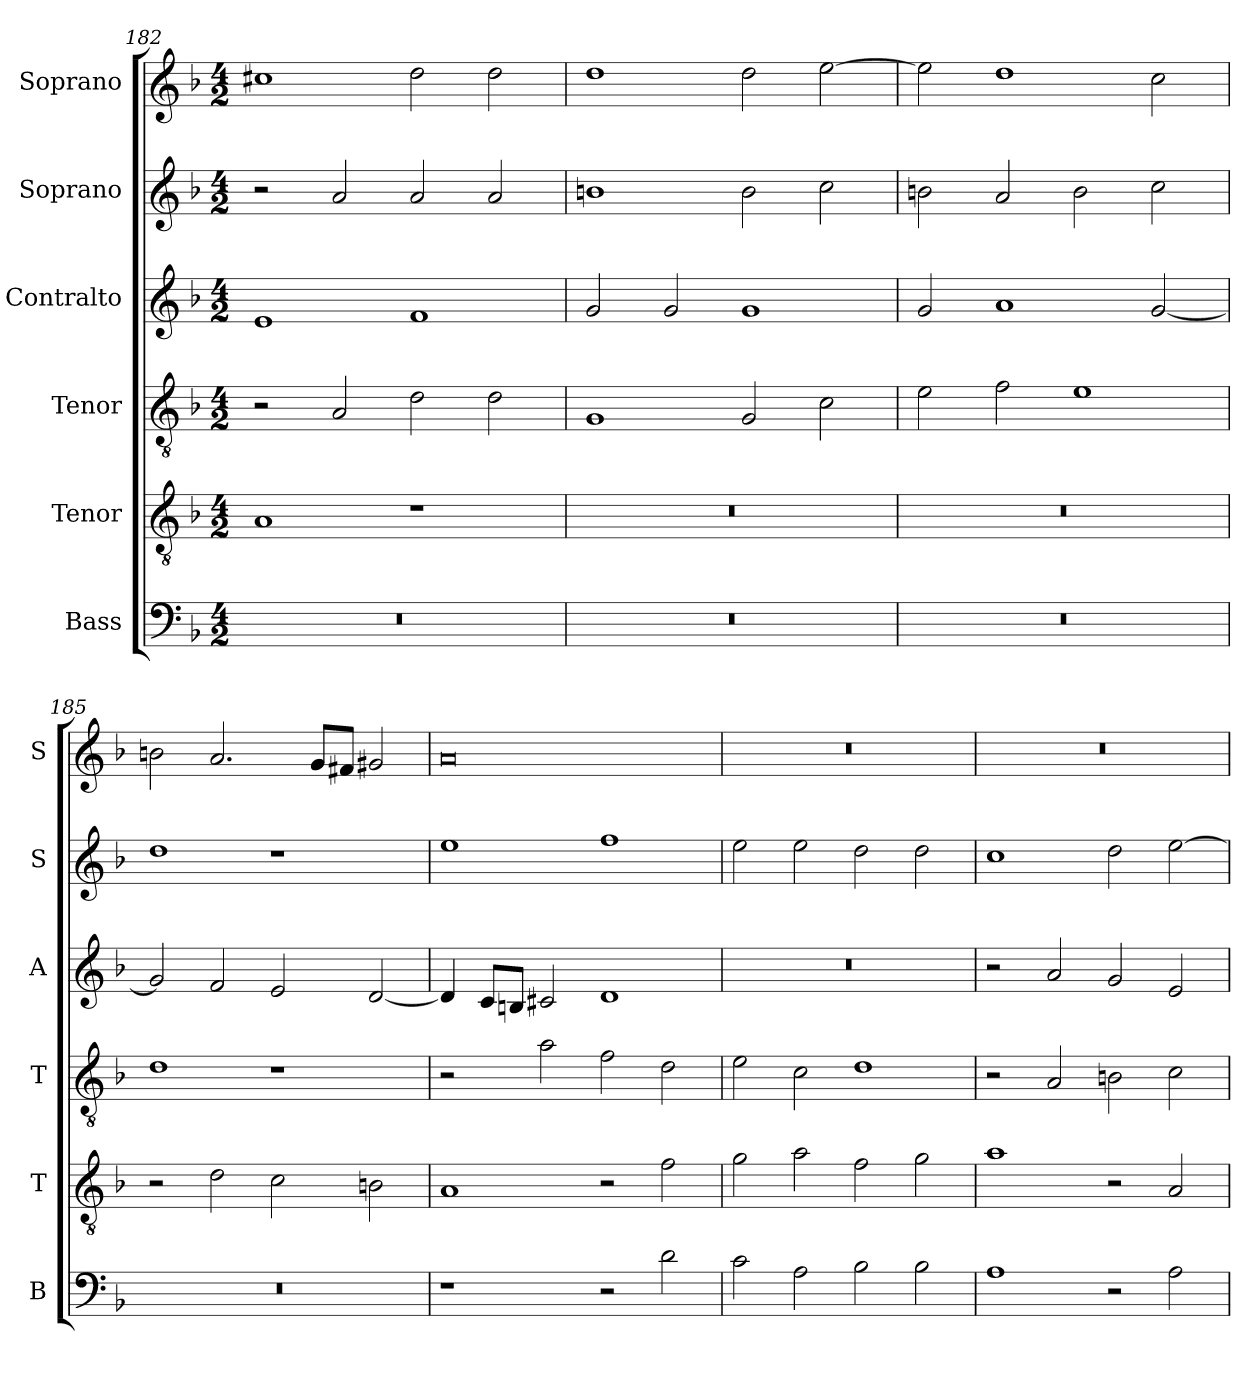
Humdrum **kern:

**kern	**kern	**kern	**kern	**kern	**kern
*part6	*part5	*part4	*part3	*part2	*part1
*staff6	*staff5	*staff4	*staff3	*staff2	*staff1
*I"Bass	*I"Tenor	*I"Tenor	*I"Contralto	*I"Soprano	*I"Soprano
*I'B	*I'T	*I'T	*I'A	*I'S	*I'S
*clefF4	*clefGv2	*clefGv2	*clefG2	*clefG2	*clefG2
*k[b-]	*k[b-]	*k[b-]	*k[b-]	*k[b-]	*k[b-]
*M4/2	*M4/2	*M4/2	*M4/2	*M4/2	*M4/2
=182	=182	=182	=182	=182	=182
0r	1A	2r	1e	2r	1cc#X
.	.	2A	.	2a	.
.	1r	2d	1f	2a	2dd
.	.	2d	.	2a	2dd
=183	=183	=183	=183	=183	=183
0r	0r	1G	2g	1bn	1dd
.	.	.	2g	.	.
.	.	2G	1g	2b	2dd
.	.	2c	.	2cc	[2ee
=184	=184	=184	=184	=184	=184
0r	0r	2e	2g	2bn	2ee]
.	.	2f	1a	2a	1dd
.	.	1e	.	2b	.
.	.	.	[2g	2cc	2cc
=185	=185	=185	=185	=185	=185
0r	2r	1d	2g]	1dd	2bn
.	2d	.	2f	.	2.a
.	2c	1r	2e	1r	.
.	.	.	.	.	8g/L
.	.	.	.	.	8f#X/J
.	2Bn	.	[2d	.	2g#X
=186	=186	=186	=186	=186	=186
1r	1A	2r	4d]	1ee	0a
.	.	.	8c/L	.	.
.	.	.	8Bn/J	.	.
.	.	2a	2c#X	.	.
2r	2r	2f	1d	1ff	.
2d	2f	2d	.	.	.
=187	=187	=187	=187	=187	=187
2c	2g	2e	0r	2ee	0r
2A	2a	2c	.	2ee	.
2B-	2f	1d	.	2dd	.
2B-	2g	.	.	2dd	.
=188	=188	=188	=188	=188	=188
1A	1a	2r	2r	1cc	0r
.	.	2A	2a	.	.
2r	2r	2Bn	2g	2dd	.
2A	2A	2c	2e	[2ee	.
=	=	=	=	=	=
*-	*-	*-	*-	*-	*-
